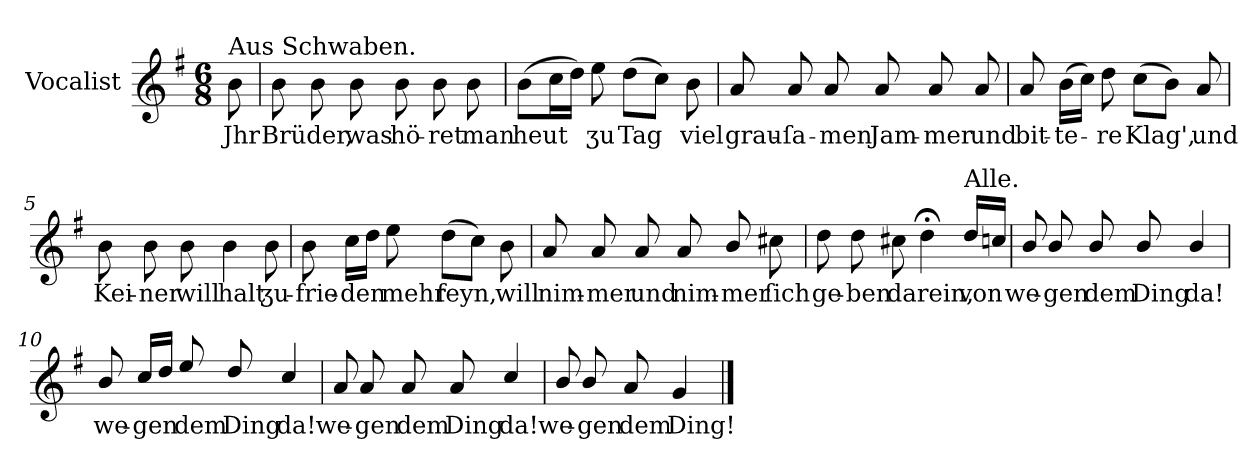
**kern	**text
*part1	*part1
*staff1	*staff1
*I"Vocalist	*
*k[f#]	*
*G:	*
*M6/8	*
=	=
!LO:TX:a:t=Aus Schwaben.	!
8b	Jhr
=1	=1
8b	Brüder,
8b	.
8b	was
8b	hö-
8b	-ret
8b	man
=2	=2
(8bL	heut
16ccL	.
16ddJJ)	.
8ee	ʒu
(8ddL	Tag
8ccJ)	.
8b	viel
=3	=3
8a	grau-
8a	-ſa-
8a	-men
8a	Jam-
8a	-mer
8a	und
=4	=4
8a	bit-
(16bLL	-te-
16ccJJ)	.
8dd	-re
(8ccL	Klag',
8bJ)	.
8a	und
=5	=5
8b	Kei-
8b	-ner
8b	will
4b	halt
8b	ʒu-
=6	=6
8b	-frie-
16ccLL	-den
16ddJJ	.
8ee	mehr
(8ddL	ſeyn,
8ccJ)	.
8b	will
=7	=7
8a	nim-
8a	-mer
8a	und
8a	nim-
8b/	-mer
8cc#X	ſich
=8	=8
8dd	ge-
8dd	-ben
8cc#X	darein,
4dd;<	.
!LO:TX:a:t=Alle.	!
16dd/LL	von
16ccnJJ	.
=9	=9
8b/	we-
8b/	-gen
8b/	dem
8b/	Ding
4b/	da!
=10	=10
8b/	we-
16cc/LL	-gen
16ddJJ	.
8ee/	dem
8dd/	Ding
4cc/	da!
=11	=11
8a	we-
8a	-gen
8a	dem
8a	Ding
4cc/	da!
=12	=12
8b/	we-
8b/	-gen
8a	dem
4g	Ding!
==	==
*-	*-
